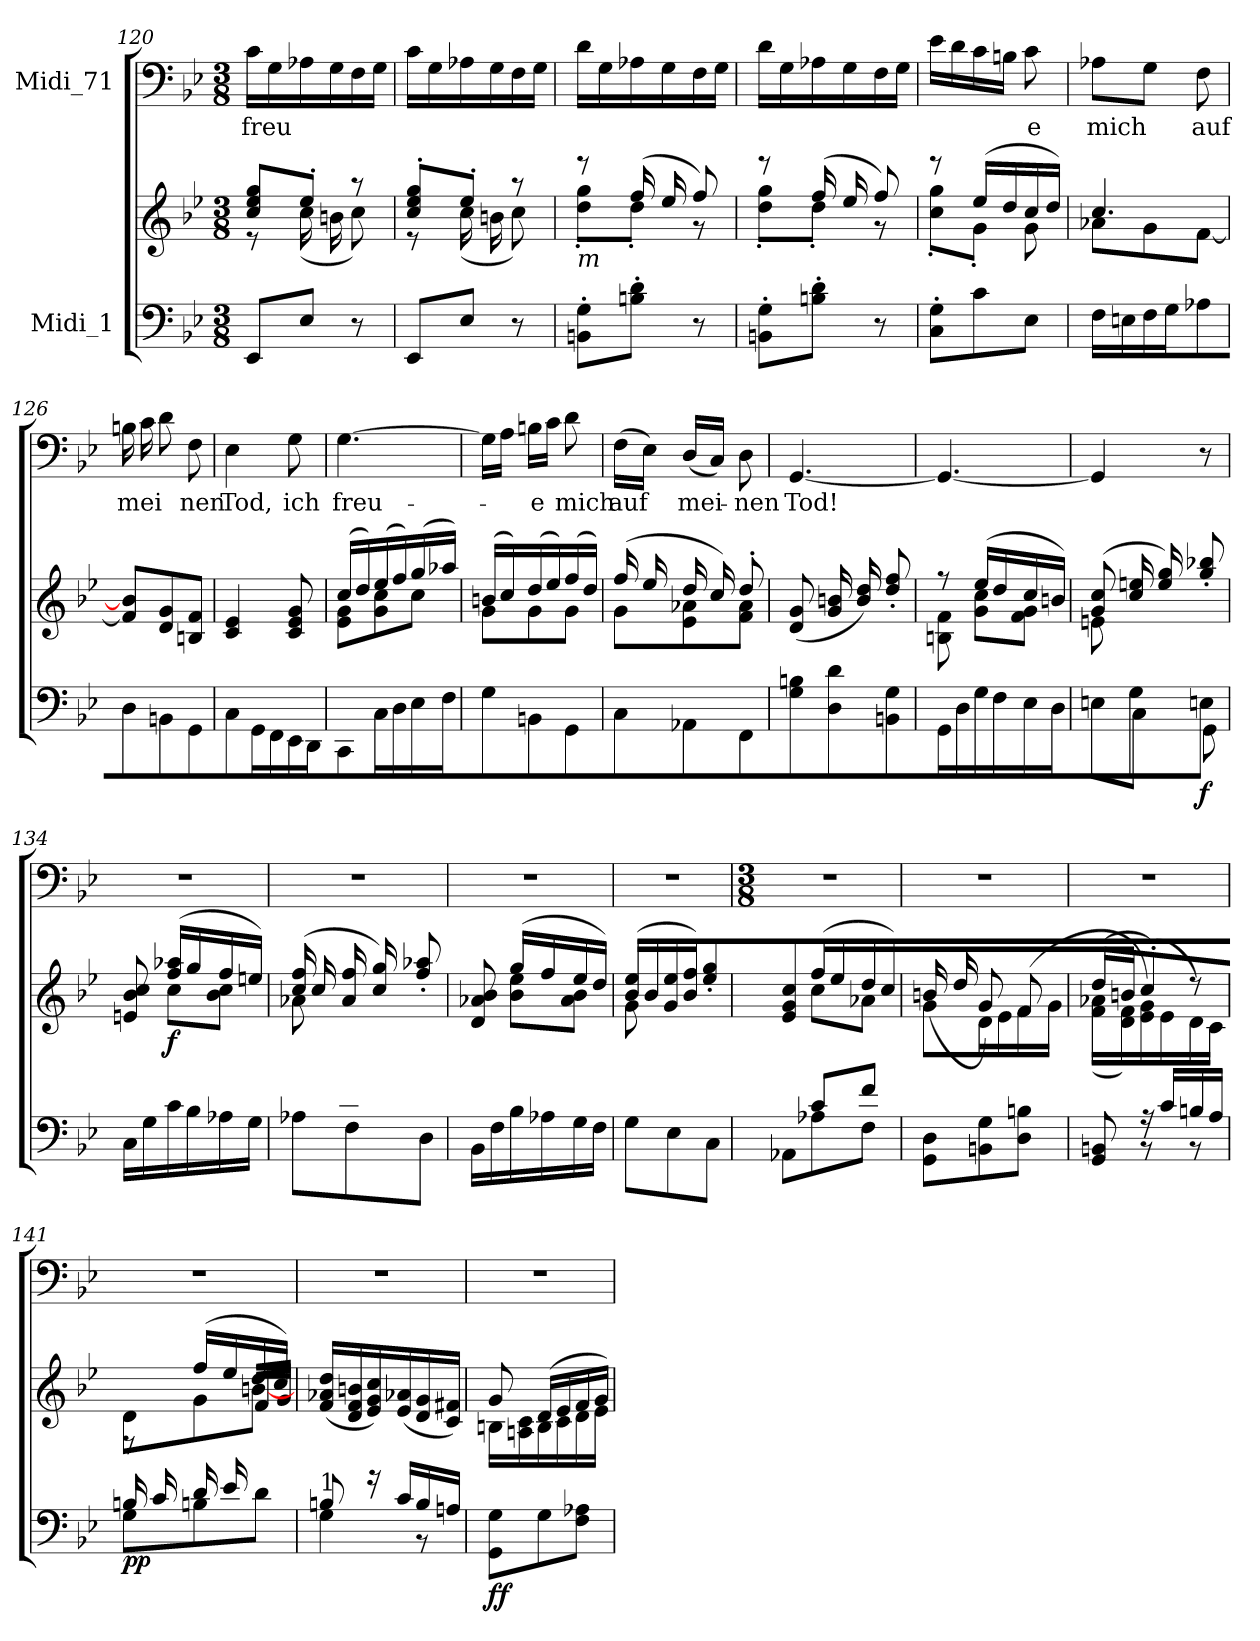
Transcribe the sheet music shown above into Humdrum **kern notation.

**kern	**kern	**dynam	**kern	**text
*part2	*part2	*part2	*part1	*part1
*staff3	*staff2	*staff2/3	*staff1	*staff1
*I"Midi_1	*	*	*I"Midi_71	*
!!LO:LB:g=z
*clefF4	*clefG2	*	*clefF4	*
*k[b-e-]	*k[b-e-]	*	*k[b-e-]	*
*B-:	*B-:	*	*B-:	*
*M3/8	*M3/8	*	*M3/8	*
=120	=120	=120	=120	=120
*	*^	*	*	*
!	!	!	!	!	!LO:LY:b
8EE-L	8cc/ 8ee-/ 8gg/L	8r	.	16cLL	freu
.	.	.	.	16G	.
8E-J	8ee-'/J	(<16cc\LL	.	16A-X	.
.	.	16bn\	.	16G	.
8r	8r	8cc\J)	.	16F	.
.	.	.	.	16GJJ	.
=121	=121	=121	=121	=121	=121
8EE-L	8cc/' 8ee-/' 8gg/'L	8r	.	16cLL	.
.	.	.	.	16G	.
8E-J	8ee-'/J	(<16cc\LL	.	16A-X	.
.	.	16bn\	.	16G	.
8r	8r	8cc\J)	.	16F	.
.	.	.	.	16GJJ	.
=122	=122	=122	=122	=122	=122
!	!LO:TX:b:i:t=m	!	!	!	!
8BBn' 8G'L	8r	8dd\' 8gg\'L	.	16dLL	.
.	.	.	.	16G	.
8Bn' 8d'J	(>16ff/LL	8dd'\J	.	16A-X	.
.	16ee-/	.	.	16G	.
8r	8ff/J)	8r	.	16F	.
.	.	.	.	16GJJ	.
=123	=123	=123	=123	=123	=123
8BBn' 8G'L	8r	8dd\' 8gg\'L	.	16dLL	.
.	.	.	.	16G	.
8Bn' 8d'J	(>16ff/LL	8dd'\J	.	16A-X	.
.	16ee-/	.	.	16G	.
8r	8ff/J)	8r	.	16F	.
.	.	.	.	16GJJ	.
=124	=124	=124	=124	=124	=124
8C' 8G'L	8r	8cc\' 8gg\'L	.	16e-LL	.
.	.	.	.	16d	.
8c	(>16ee-/LL	8g'\J	.	16c	.
.	16dd/	.	.	16BnJJ	.
!	!	!	!	!	!LO:LY:b
8E-J	16cc/	8g\	.	8c	e
.	16dd/JJ)	.	.	.	.
=125	=125	=125	=125	=125	=125
!	!	!	!	!	!LO:LY:b
16FLL	4.cc/	8a-X\L	.	8A-XL	mich
16En	.	.	.	.	.
16F	.	8g\	.	8GJ	.
16G	.	.	.	.	.
!	!	!	!	!	!LO:LY:b
8A-XJ	.	[8f\J	.	8F	auf
!!LO:LB:g=z
=126	=126	=126	=126	=126	=126
!	!	!	!	!	!LO:LY:b
8DL	8f/] 8bn/]L	4ryy	.	16BnLL	mei
.	.	.	.	16c	.
8BBn	8d/ 8g/	.	.	8dJ	.
!	!	!	!	!	!LO:LY:b
8GGJ	8Bn/ 8f/J	8ryy	.	8F	nen
=127	=127	=127	=127	=127	=127
!	!	!	!	!	!LO:LY:b
8CL	4c/ 4e-/	4ryy	.	4E-	Tod,
16GGL	.	.	.	.	.
16FF	.	.	.	.	.
!	!	!	!	!	!LO:LY:b
16EE-	8c/ 8e-/ 8g/	8ryy	.	8G	ich
16DDJJ	.	.	.	.	.
=128	=128	=128	=128	=128	=128
!	!	!	!	!	!LO:LY:b
8CC\L	(>16cc/LL	8e-\ 8g\L	.	[4.G	freu-
.	16dd/)	.	.	.	.
16C\L	(>16ee-/	8g\ 8cc\	.	.	.
16D\	16ff/)	.	.	.	.
16E-\	(>16gg/	8cc\J	.	.	.
16F\JJ	16aa-X/JJ)	.	.	.	.
=129	=129	=129	=129	=129	=129
8GL	(>16bn/LL	8g\L	.	16GLL]	.
.	16cc/)	.	.	16AJJ	.
!	!	!	!	!	!LO:LY:b
8BBn	(>16dd/	8g\	.	16BnLL	-e
.	16ee-/)	.	.	16cJJ	.
!	!	!	!	!	!LO:LY:b
8GGJ	(>16ff/	8g\J	.	8d	mich
.	16dd/JJ)	.	.	.	.
=130	=130	=130	=130	=130	=130
!	!	!	!	!	!LO:LY:b
8CL	(>16ff/LL	8g\L	.	(>16FLL	auf
.	16ee-/	.	.	16E-JJ)	.
!	!	!	!	!	!LO:LY:b
8AA-X	16dd/	8e-\ 8a-X\	.	(<16DLL	mei-
.	16cc/)	.	.	16CJJ)	.
!	!	!	!	!	!LO:LY:b
8FFJ	8dd'/J	8f\ 8a-\J	.	8D	-nen
=131	=131	=131	=131	=131	=131
!	!	!	!	!	!LO:LY:b
8G 8BnL	(>8d/ 8g/L	4ryy	.	[4.GG	Tod!
8D 8d	16g/ 16bn/L	.	.	.	.
.	16b/ 16dd/)	.	.	.	.
8BBn 8GJ	8dd/' 8ff/'J	8ryy	.	.	.
!!LO:LB:g=z
=132	=132	=132	=132	=132	=132
16GG\LL	8r	8Bn\ 8f\	.	4.GG_	.
16D\	.	.	.	.	.
16G\	(>16ee-/LL	8g\ 8cc\L	.	.	.
16F\	16dd/	.	.	.	.
16E-\	16cc/	8f\ 8g\J	.	.	.
16D\JJ	16bn/JJ)	.	.	.	.
=133	=133	=133	=133	=133	=133
*^	*	*	*	*	*
8ryy	8EnL	(>8g/ 8cc/L	8en\L	.	4GG]	.
8G\	8CJ	16cc/ 16een/L	4ryy	.	.	.
.	.	16ee/ 16gg/)	.	.	.	.
!	!	!	!	!LO:DY:b=2	!	!
8En\J	8GG\	8gg/' 8bb-X/'J	.	f	8r	.
=134	=134	=134	=134	=134	=134	=134
!	!	!	!	!	!LO:N:vis=1	!
*v	*v	*	*	*	*	*
16CLL	8en/ 8b-/ 8cc/	8ryy	.	4.r	.
16G	.	.	.	.	.
!	!	!	!LO:DY:b	!	!
16c	(>16ff/ 16aa-X/LL	8cc\L	f	.	.
16B-	16gg/	.	.	.	.
16A-X	16ff/	8b-\ 8cc\J	.	.	.
16GJJ	16een/JJ)	.	.	.	.
=135	=135	=135	=135	=135	=135
*^	*	*	*	*	*
!	!	!	!	!	!LO:N:vis=1.	!
8ryy	8A-XL	(>16cc/ 16ff/LL	8a-X\L	.	4.r	.
.	.	16cc/	.	.	.	.
8c\	8F	16a-/ 16ff/	4ryy	.	.	.
.	.	16cc/ 16gg/)	.	.	.	.
8F\J	8DJ	8ff/' 8aa-X/'J	.	.	.	.
=136	=136	=136	=136	=136	=136	=136
!	!	!	!	!	!LO:N:vis=1	!
*v	*v	*	*	*	*	*
16BB-LL	8d/ 8a-X/ 8b-/	8ryy	.	4.r	.
16F	.	.	.	.	.
16B-	(>16gg/LL	8b-\ 8ee-\L	.	.	.
16A-X	16ff/	.	.	.	.
16G	16ee-/	8a-\ 8b-\J	.	.	.
16FJJ	16dd/JJ)	.	.	.	.
=137	=137	=137	=137	=137	=137
*^	*	*	*	*	*
!	!	!	!	!	!LO:N:vis=1	!
8ryy	8GL	(>16b-/ 16ee-/LL	8g\L	.	4.r	.
.	.	16b-/	.	.	.	.
8B-\	8E-	16g/ 16ee-/	4ryy	.	.	.
.	.	16b-/ 16ff/)	.	.	.	.
8E-\J	8CJ	8ee-/' 8gg/'J	.	.	.	.
*	*	*v	*v	*	*	*
!!LO:LB:g=z
=138	=138	=138	=138	=138	=138
*	*	*	*	*M3/8	*
*	*	*^	*	*	*
*	*	*	*^	*	*	*
8ryy	8AA-X\L	8e-/ 8g/ 8cc/	8ryy	4ryy	.	4.r	.
8c/L	8A-X\	(>16ff/LL	8cc\L	.	.	.	.
.	.	16ee-/	.	.	.	.	.
8f/J	8F\J	16dd/	8a-X\J	8ryy	.	.	.
.	.	16cc/JJ)	.	.	.	.	.
=139	=139	=139	=139	=139	=139	=139	=139
8GG\ 8D\L	4ryy	4.ryy	(>16bn/LL	8g\L	.	4.r	.
.	.	.	16dd/	.	.	.	.
8BBn\ 8G\	.	.	8g'/J)	16d\L	.	.	.
.	.	.	.	16e-\	.	.	.
8D\ 8Bn\J	8ryy	.	(<8f/	16f\	.	.	.
.	.	.	.	16g\JJ	.	.	.
=140	=140	=140	=140	=140	=140	=140	=140
8GG/ 8BBn/	8ryy	(>16dd/LL	(<16f\ 16a-X\LL	4ryy	.	4.r	.
.	.	16bn/	16d\ 16f\)	.	.	.	.
16r	8r	(>8cc'/J)	16e-\ 16g\)	.	.	.	.
16c/LL	.	.	16e-\	.	.	.	.
16Bn/	8r	8r)	16d\	8ryy	.	.	.
16A/JJ	.	.	16c\JJ	.	.	.	.
=141	=141	=141	=141	=141	=141	=141	=141
*	*^	*	*	*	*	*	*
!	!	!	!	!	!	!LO:DY:b=2	!	!
!	!	!	!	!	!	!LO:DY:n=1:b	!	!
16Bn/LL	4ryy	8G\L	4ryy	8dL	8r	p p	4.r	.
16c/	.	.	.	.	.	.	.	.
16d/	.	8Bn\	.	8g	(>16ff/LL	.	.	.
16e-/	.	.	.	.	16ee-/	.	.	.
8ryy	8ryy	8d\J	16f/	[8bnJ	16dd/	.	.	.
.	.	.	16g/JJ	.	16cc/JJ)	.	.	.
*	*v	*v	*	*	*	*	*	*
=142	=142	=142	=142	=142	=142	=142	=142
!LO:TX:a:t=1	!	!	!	!	!	!	!
8Bn/	4G\	(>16f/ 16a-X/ 16dd/LL	4ryy	4ryy	.	4.r	.
.	.	16d/ 16f/ 16bn/	.	.	.	.	.
16r	.	16e-/ 16g/ 16cc/)	.	.	.	.	.
16c/LL	.	(>16e-/ 16a-X/	.	.	.	.	.
16B/	8r	16d/ 16g/	8ryy	8ryy	.	.	.
16An/JJ	.	16c/ 16f#X/JJ)	.	.	.	.	.
=143	=143	=143	=143	=143	=143	=143	=143
!	!	!	!	!	!LO:DY:b=2	!	!
!	!	!	!	!	!LO:DY:n=1:b	!	!
8GG\ 8G\L	4ryy	8g/	16Bn\LL	4ryy	f f	4.r	.
.	.	.	16An\ 16c\	.	.	.	.
8G\	.	(>16d/LL	16B\	.	.	.	.
.	.	16e-/	16c\	.	.	.	.
8F\ 8A-X\J	8ryy	16f/	16d\	8ryy	.	.	.
.	.	16g/JJ)	16e-\JJ	.	.	.	.
*v	*v	*	*	*	*	*	*
*	*v	*v	*v	*	*	*
=	=	=	=	=
*-	*-	*-	*-	*-
